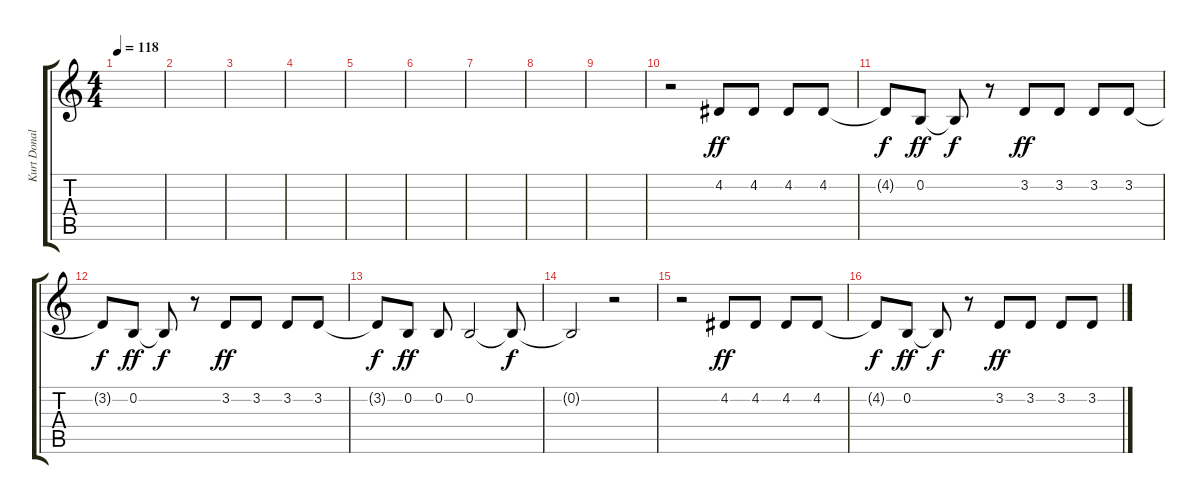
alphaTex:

\track ("Kurt Donald Cobain (Voix)" "Kurt Donal") {instrument altosax}
\staff {score tabs}
\tuning (E4 B3 G3 D3 A2 E2) {hide}
\ts (4 4)
\tempo 118
\clef g2
\ks c
|
|
|
|
|
|
|
|
|
r.2 4.2.8{dy ff} 4.2.8 4.2.8 4.2.8 |
4.2{t}.8{dy f} 0.2.8{dy ff} 0.2{t}.8{dy f} r.8 3.2.8{dy ff} 3.2.8 3.2.8 3.2.8 |
3.2{t}.8{dy f} 0.2.8{dy ff} 0.2{t}.8{dy f} r.8 3.2.8{dy ff} 3.2.8 3.2.8 3.2.8 |
3.2{t}.8{dy f} 0.2.8{dy ff} 0.2.8 0.2.2 0.2{t}.8{dy f} |
0.2{t}.2 r.2 |
r.2 4.2.8{dy ff} 4.2.8 4.2.8 4.2.8 |
4.2{t}.8{dy f} 0.2.8{dy ff} 0.2{t}.8{dy f} r.8 3.2.8{dy ff} 3.2.8 3.2.8 3.2.8
